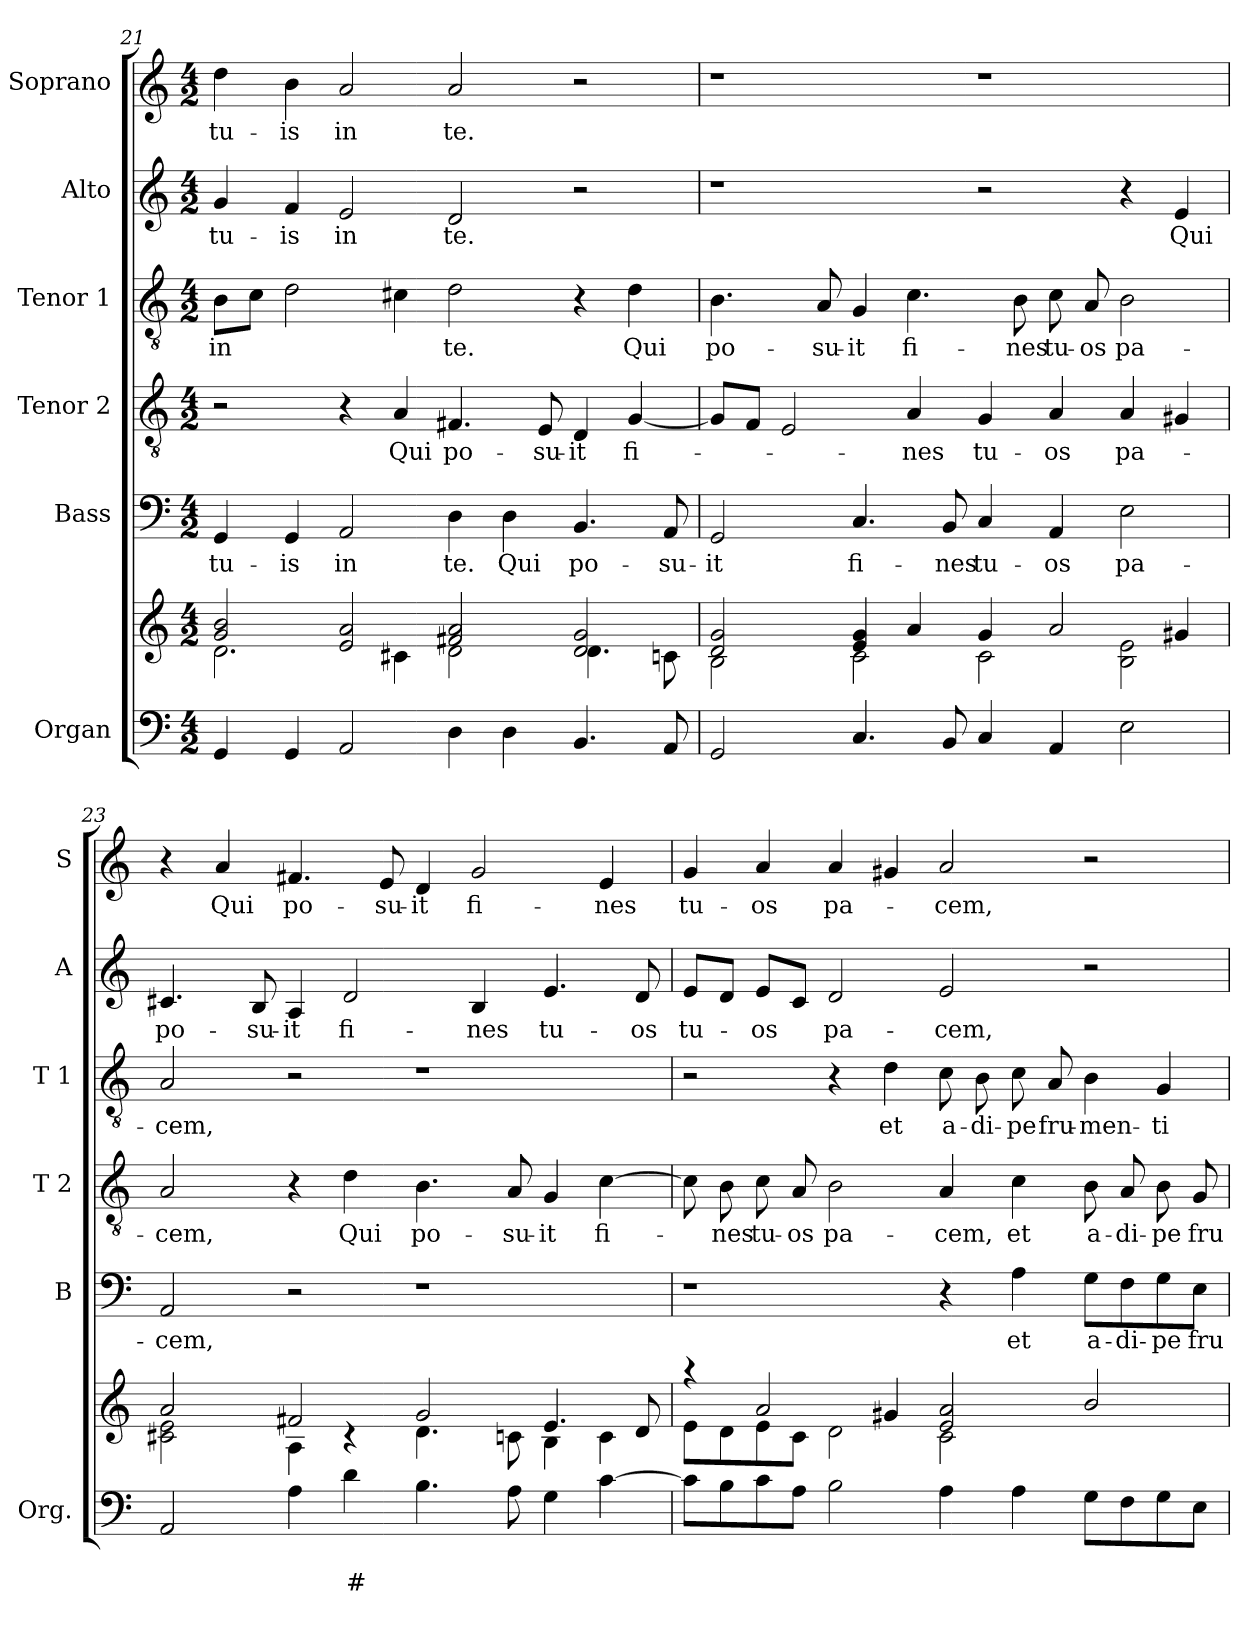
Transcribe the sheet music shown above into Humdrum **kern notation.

**kern	**text	**text	**kern	**kern	**text	**kern	**text	**kern	**text	**kern	**text	**kern	**text
*part6	*part6	*part6	*part6	*part5	*part5	*part4	*part4	*part3	*part3	*part2	*part2	*part1	*part1
*staff7	*staff7	*staff7	*staff6	*staff5	*staff5	*staff4	*staff4	*staff3	*staff3	*staff2	*staff2	*staff1	*staff1
*I"Organ	*	*	*	*I"Bass	*	*I"Tenor 2	*	*I"Tenor 1	*	*I"Alto	*	*I"Soprano	*
*I'Org.	*	*	*	*I'B	*	*I'T 2	*	*I'T 1	*	*I'A	*	*I'S	*
!!LO:PB:g=z
*clefF4	*	*	*clefG2	*clefF4	*	*clefGv2	*	*clefGv2	*	*clefG2	*	*clefG2	*
*k[]	*	*	*k[]	*k[]	*	*k[]	*	*k[]	*	*k[]	*	*k[]	*
*C:	*	*	*C:	*C:	*	*C:	*	*C:	*	*C:	*	*C:	*
*M4/2	*	*	*M4/2	*M4/2	*	*M4/2	*	*M4/2	*	*M4/2	*	*M4/2	*
=21	=21	=21	=21	=21	=21	=21	=21	=21	=21	=21	=21	=21	=21
*	*	*	*^	*	*	*	*	*	*	*	*	*	*
!	!	!	!	!	!	!LO:LY:b	!	!	!	!LO:LY:b	!	!LO:LY:b	!	!LO:LY:b
4GG/	.	.	2g!/ 2b!/	2.d!\	4GG/	tu-	2r	.	8B\L	in	4g/	tu-	4dd\	tu-
.	.	.	.	.	.	.	.	.	8c\J	.	.	.	.	.
!	!	!	!	!	!	!LO:LY:b	!	!	!	!	!	!LO:LY:b	!	!LO:LY:b
4GG/	.	.	.	.	4GG/	-is	.	.	2d\	.	4f/	-is	4b\	-is
!	!	!	!	!	!	!LO:LY:b	!	!	!	!	!	!LO:LY:b	!	!LO:LY:b
2AA/	.	.	2e!/ 2a!/	.	2AA/	in	4r	.	.	.	2e/	in	2a/	in
!	!	!	!	!	!	!	!	!LO:LY:b	!	!	!	!	!	!
.	.	.	.	4c#X!\	.	.	4A/	Qui	4c#X\	.	.	.	.	.
!	!	!	!	!	!	!LO:LY:b	!	!LO:LY:b	!	!LO:LY:b	!	!LO:LY:b	!	!LO:LY:b
4D\	.	.	2f#X!/ 2a!/	2d!\	4D\	te.	4.F#X/	po-	2d\	te.	2d/	te.	2a/	te.
!	!	!	!	!	!	!LO:LY:b	!	!	!	!	!	!	!	!
4D\	.	.	.	.	4D\	Qui	.	.	.	.	.	.	.	.
!	!	!	!	!	!	!	!	!LO:LY:b	!	!	!	!	!	!
.	.	.	.	.	.	.	8E/	-su-	.	.	.	.	.	.
!	!	!	!	!	!	!LO:LY:b	!	!LO:LY:b	!	!	!	!	!	!
4.BB/	.	.	2d!/ 2g!/	4.d!\	4.BB/	po-	4D/	-it	4r	.	2r	.	2r	.
!	!	!	!	!	!	!	!	!LO:LY:b	!	!LO:LY:b	!	!	!	!
.	.	.	.	.	.	.	[4G/	fi-	4d\	Qui	.	.	.	.
!	!	!	!	!	!	!LO:LY:b	!	!	!	!	!	!	!	!
8AA/	.	.	.	8cn!\	8AA/	-su-	.	.	.	.	.	.	.	.
=22	=22	=22	=22	=22	=22	=22	=22	=22	=22	=22	=22	=22	=22	=22
!	!	!	!	!	!	!LO:LY:b	!	!	!	!LO:LY:b	!	!	!	!
2GG/	.	.	2d!/ 2g!/	2B!\	2GG/	-it	8G/L]	.	4.B\	po-	1r	.	1r	.
.	.	.	.	.	.	.	8F/J	.	.	.	.	.	.	.
.	.	.	.	.	.	.	2E/	.	.	.	.	.	.	.
!	!	!	!	!	!	!	!	!	!	!LO:LY:b	!	!	!	!
.	.	.	.	.	.	.	.	.	8A/	-su-	.	.	.	.
!	!	!	!	!	!	!LO:LY:b	!	!	!	!LO:LY:b	!	!	!	!
4.C/	.	.	4e!/ 4g!/	2c!\	4.C/	fi-	.	.	4G/	-it	.	.	.	.
!	!	!	!	!	!	!	!	!LO:LY:b	!	!LO:LY:b	!	!	!	!
.	.	.	4a!/	.	.	.	4A/	-nes	4.c\	fi-	.	.	.	.
!	!	!	!	!	!	!LO:LY:b	!	!	!	!	!	!	!	!
8BB/	.	.	.	.	8BB/	-nes	.	.	.	.	.	.	.	.
!	!	!	!	!	!	!LO:LY:b	!	!LO:LY:b	!	!	!	!	!	!
4C/	.	.	4g!/	2c!\	4C/	tu-	4G/	tu-	.	.	2r	.	1r	.
!	!	!	!	!	!	!	!	!	!	!LO:LY:b	!	!	!	!
.	.	.	.	.	.	.	.	.	8B\	-nes	.	.	.	.
!	!	!	!	!	!	!LO:LY:b	!	!LO:LY:b	!	!LO:LY:b	!	!	!	!
4AA/	.	.	2a!/	.	4AA/	-os	4A/	-os	8c\	tu-	.	.	.	.
!	!	!	!	!	!	!	!	!	!	!LO:LY:b	!	!	!	!
.	.	.	.	.	.	.	.	.	8A/	-os	.	.	.	.
!	!	!	!	!	!	!LO:LY:b	!	!LO:LY:b	!	!LO:LY:b	!	!	!	!
2E\	.	.	.	2B!\ 2e!\	2E\	pa-	4A/	pa-	2B\	pa-	4r	.	.	.
!	!	!	!	!	!	!	!	!	!	!	!	!LO:LY:b	!	!
.	.	.	4g#X!/	.	.	.	4G#X/	.	.	.	4e/	Qui	.	.
=23	=23	=23	=23	=23	=23	=23	=23	=23	=23	=23	=23	=23	=23	=23
!	!	!	!	!	!	!LO:LY:b	!	!LO:LY:b	!	!LO:LY:b	!	!LO:LY:b	!	!
2AA/	.	.	2a!/	2c#X!\ 2e!\	2AA/	-cem,	2A/	-cem,	2A/	-cem,	4.c#X/	po-	4r	.
!	!	!	!	!	!	!	!	!	!	!	!	!	!	!LO:LY:b
.	.	.	.	.	.	.	.	.	.	.	.	.	4a/	Qui
!	!	!	!	!	!	!	!	!	!	!	!	!LO:LY:b	!	!
.	.	.	.	.	.	.	.	.	.	.	8B/	-su-	.	.
!	!	!	!	!	!	!	!	!	!	!	!	!LO:LY:b	!	!LO:LY:b
4A\	.	.	2f#X!/	4A!\	2r	.	4r	.	2r	.	4A/	-it	4.f#X/	po-
!	!	!LO:LY:b	!	!	!	!	!	!LO:LY:b	!	!	!	!LO:LY:b	!	!
4d\	.	#	.	4rc	.	.	4d\	Qui	.	.	2d/	fi-	.	.
!	!	!	!	!	!	!	!	!	!	!	!	!	!	!LO:LY:b
.	.	.	.	.	.	.	.	.	.	.	.	.	8e/	-su-
!	!	!	!	!	!	!	!	!LO:LY:b	!	!	!	!	!	!LO:LY:b
4.B\	.	.	2g!/	4.d!\	1r	.	4.B\	po-	1r	.	.	.	4d/	-it
!	!	!	!	!	!	!	!	!	!	!	!	!LO:LY:b	!	!LO:LY:b
.	.	.	.	.	.	.	.	.	.	.	4B/	-nes	2g/	fi-
!	!	!	!	!	!	!	!	!LO:LY:b	!	!	!	!	!	!
8A\	.	.	.	8cn!\	.	.	8A/	-su-	.	.	.	.	.	.
!	!	!	!	!	!	!	!	!LO:LY:b	!	!	!	!LO:LY:b	!	!
4G\	.	.	4.e!/	4B!\	.	.	4G/	-it	.	.	4.e/	tu-	.	.
!	!	!	!	!	!	!	!	!LO:LY:b	!	!	!	!	!	!LO:LY:b
[4c\	.	.	.	4c!\	.	.	[4c\	fi-	.	.	.	.	4e/	-nes
!	!	!	!	!	!	!	!	!	!	!	!	!LO:LY:b	!	!
.	.	.	8d!/	.	.	.	.	.	.	.	8d/	-os	.	.
!!LO:LB:g=z
=24	=24	=24	=24	=24	=24	=24	=24	=24	=24	=24	=24	=24	=24	=24
!	!	!	!	!	!	!	!	!	!	!	!	!LO:LY:b	!	!LO:LY:b
8c\L]	.	.	4raa	8e!\L	1r	.	8c\]	.	2r	.	8e/L	tu-	4g/	tu-
!	!	!	!	!	!	!	!	!LO:LY:b	!	!	!	!	!	!
8B\	.	.	.	8d!\	.	.	8B\	-nes	.	.	8d/J	.	.	.
!	!	!	!	!	!	!	!	!LO:LY:b	!	!	!	!LO:LY:b	!	!LO:LY:b
8c\	.	.	2a!/	8e!\	.	.	8c\	tu-	.	.	8e/L	-os	4a/	-os
!	!	!	!	!	!	!	!	!LO:LY:b	!	!	!	!	!	!
8A\J	.	.	.	8c!\J	.	.	8A/	-os	.	.	8c/J	.	.	.
!	!	!	!	!	!	!	!	!LO:LY:b	!	!	!	!LO:LY:b	!	!LO:LY:b
2B\	.	.	.	2d!\	.	.	2B\	pa-	4r	.	2d/	pa-	4a/	pa-
!	!	!	!	!	!	!	!	!	!	!LO:LY:b	!	!	!	!
.	.	.	4g#X!/	.	.	.	.	.	4d\	et	.	.	4g#X/	.
!	!	!	!	!	!	!	!	!LO:LY:b	!	!LO:LY:b	!	!LO:LY:b	!	!LO:LY:b
4A\	.	.	2e!/ 2a!/	2c!\	4r	.	4A/	-cem,	8c\	a-	2e/	-cem,	2a/	-cem,
!	!	!	!	!	!	!	!	!	!	!LO:LY:b	!	!	!	!
.	.	.	.	.	.	.	.	.	8B\	-di-	.	.	.	.
!	!	!	!	!	!	!LO:LY:b	!	!LO:LY:b	!	!LO:LY:b	!	!	!	!
4A\	.	.	.	.	4A\	et	4c\	et	8c\	-pe	.	.	.	.
!	!	!	!	!	!	!	!	!	!	!LO:LY:b	!	!	!	!
.	.	.	.	.	.	.	.	.	8A/	fru-	.	.	.	.
!	!	!	!	!	!	!LO:LY:b	!	!LO:LY:b	!	!LO:LY:b	!	!	!	!
8G\L	.	.	2b!/	2ryy	8G\L	a-	8B\	a-	4B\	-men-	2r	.	2r	.
!	!	!	!	!	!	!LO:LY:b	!	!LO:LY:b	!	!	!	!	!	!
8F\	.	.	.	.	8F\	-di-	8A/	-di-	.	.	.	.	.	.
!	!	!	!	!	!	!LO:LY:b	!	!LO:LY:b	!	!LO:LY:b	!	!	!	!
8G\	.	.	.	.	8G\	-pe	8B\	-pe	4G/	-ti	.	.	.	.
!	!	!	!	!	!	!LO:LY:b	!	!LO:LY:b	!	!	!	!	!	!
8E\J	.	.	.	.	8E\J	fru-	8G/	fru-	.	.	.	.	.	.
*	*	*	*v	*v	*	*	*	*	*	*	*	*	*	*
=	=	=	=	=	=	=	=	=	=	=	=	=	=
*-	*-	*-	*-	*-	*-	*-	*-	*-	*-	*-	*-	*-	*-
